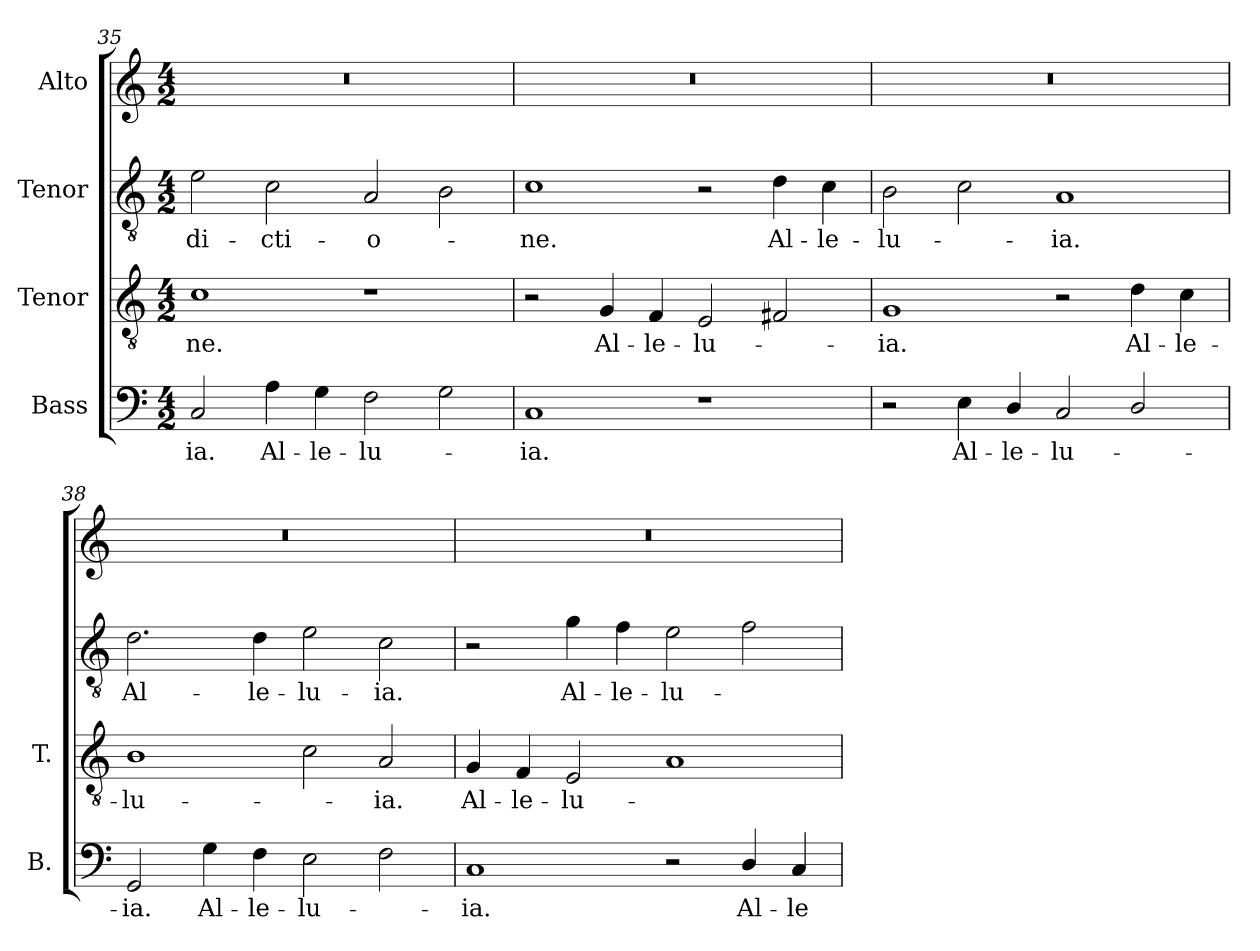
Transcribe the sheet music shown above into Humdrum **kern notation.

**kern	**text	**kern	**text	**kern	**text	**kern
*part4	*part4	*part3	*part3	*part2	*part2	*part1
*staff4	*staff4	*staff3	*staff3	*staff2	*staff2	*staff1
*I"Bass	*	*I"Tenor	*	*I"Tenor	*	*I"Alto
*I'B.	*	*I'T.	*	*	*	*
!!LO:LB:g=z
*clefF4	*	*clefGv2	*	*clefGv2	*	*clefG2
*	*	*ITrd7c12	*	*	*	*
*k[]	*	*k[]	*	*k[]	*	*k[]
*C:	*	*C:	*	*C:	*	*C:
*M4/2	*	*M4/2	*	*M4/2	*	*M4/2
=35	=35	=35	=35	=35	=35	=35
!	!LO:LY:b:color=#000000	!	!	!	!	!
!	!	!	!LO:LY:b:color=#000000	!	!	!
!	!	!	!	!	!LO:LY:b:color=#000000	!LO:N:vis=1
2Ci/	-ia.	1Ci	-ne.	2ei\	-di-	0r
!	!LO:LY:b:color=#000000	!	!	!	!	!
!	!	!	!	!	!LO:LY:b:color=#000000	!
4Ai\	Al-	.	.	2ci\	-cti-	.
!	!LO:LY:b:color=#000000	!	!	!	!	!
4Gi\	-le-	.	.	.	.	.
!	!LO:LY:b:color=#000000	!	!	!	!	!
!	!	!	!	!	!LO:LY:b:color=#000000	!
2Fi\	-lu-	1r	.	2Ai/	-o-	.
2Gi\	.	.	.	2Bi\	.	.
=36	=36	=36	=36	=36	=36	=36
!	!LO:LY:b:color=#000000	!	!	!	!	!
!	!	!	!	!	!LO:LY:b:color=#000000	!LO:N:vis=1
1Ci	-ia.	2r	.	1ci	-ne.	0r
!	!	!	!LO:LY:b:color=#000000	!	!	!
.	.	4GGi/	Al-	.	.	.
!	!	!	!LO:LY:b:color=#000000	!	!	!
.	.	4FFi/	-le-	.	.	.
!	!	!	!LO:LY:b:color=#000000	!	!	!
1r	.	2EEi/	-lu-	2r	.	.
!	!	!	!	!	!LO:LY:b:color=#000000	!
.	.	2FF#Xi/	.	4di\	Al-	.
!	!	!	!	!	!LO:LY:b:color=#000000	!
.	.	.	.	4ci\	-le-	.
=37	=37	=37	=37	=37	=37	=37
!	!	!	!LO:LY:b:color=#000000	!	!	!
!	!	!	!	!	!LO:LY:b:color=#000000	!LO:N:vis=1
2r	.	1GGi	-ia.	2Bi\	-lu-	0r
!	!LO:LY:b:color=#000000	!	!	!	!	!
4Ei\	Al-	.	.	2ci\	.	.
!	!LO:LY:b:color=#000000	!	!	!	!	!
4Di/	-le-	.	.	.	.	.
!	!LO:LY:b:color=#000000	!	!	!	!	!
!	!	!	!	!	!LO:LY:b:color=#000000	!
2Ci/	-lu-	2r	.	1Ai	-ia.	.
!	!	!	!LO:LY:b:color=#000000	!	!	!
2Di/	.	4Di\	Al-	.	.	.
!	!	!	!LO:LY:b:color=#000000	!	!	!
.	.	4Ci\	-le-	.	.	.
=38	=38	=38	=38	=38	=38	=38
!	!LO:LY:b:color=#000000	!	!	!	!	!
!	!	!	!LO:LY:b:color=#000000	!	!	!
!	!	!	!	!	!LO:LY:b:color=#000000	!LO:N:vis=1
2GGi/	-ia.	1BBi	-lu-	2.di\	Al-	0r
!	!LO:LY:b:color=#000000	!	!	!	!	!
4Gi\	Al-	.	.	.	.	.
!	!LO:LY:b:color=#000000	!	!	!	!	!
!	!	!	!	!	!LO:LY:b:color=#000000	!
4Fi\	-le-	.	.	4di\	-le-	.
!	!LO:LY:b:color=#000000	!	!	!	!	!
!	!	!	!	!	!LO:LY:b:color=#000000	!
2Ei\	-lu-	2Ci\	.	2ei\	-lu-	.
!	!	!	!LO:LY:b:color=#000000	!	!	!
!	!	!	!	!	!LO:LY:b:color=#000000	!
2Fi\	.	2AAi/	-ia.	2ci\	-ia.	.
=39	=39	=39	=39	=39	=39	=39
!	!LO:LY:b:color=#000000	!	!	!	!	!
!	!	!	!LO:LY:b:color=#000000	!	!	!LO:N:vis=1
1Ci	-ia.	4GGi/	Al-	2r	.	0r
!	!	!	!LO:LY:b:color=#000000	!	!	!
.	.	4FFi/	-le-	.	.	.
!	!	!	!LO:LY:b:color=#000000	!	!	!
!	!	!	!	!	!LO:LY:b:color=#000000	!
.	.	2EEi/	-lu-	4gi\	Al-	.
!	!	!	!	!	!LO:LY:b:color=#000000	!
.	.	.	.	4fi\	-le-	.
!	!	!	!	!	!LO:LY:b:color=#000000	!
2r	.	1AAi	.	2ei\	-lu-	.
!	!LO:LY:b:color=#000000	!	!	!	!	!
4Di/	Al-	.	.	2fi\	.	.
!	!LO:LY:b:color=#000000	!	!	!	!	!
4Ci/	-le-	.	.	.	.	.
=	=	=	=	=	=	=
*-	*-	*-	*-	*-	*-	*-
